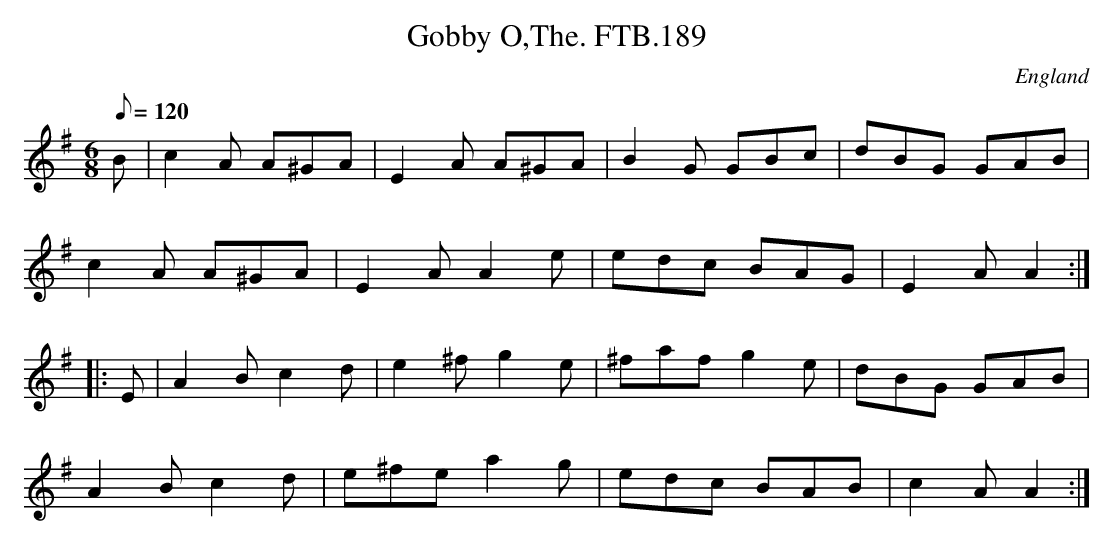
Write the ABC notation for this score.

X:1
T:Gobby O,The. FTB.189
M:6/8
Q:120
O:England
K:G
B|c2A A^GA|E2A A^GA|B2G GBc|dBG GAB|
c2A A^GA|E2A A2e|edc BAG|E2A A2:|
|:E|A2B c2d|e2^f g2e|^faf g2e|dBG GAB|
A2B c2d|e^fe a2g|edc BAB|c2A A2:|
